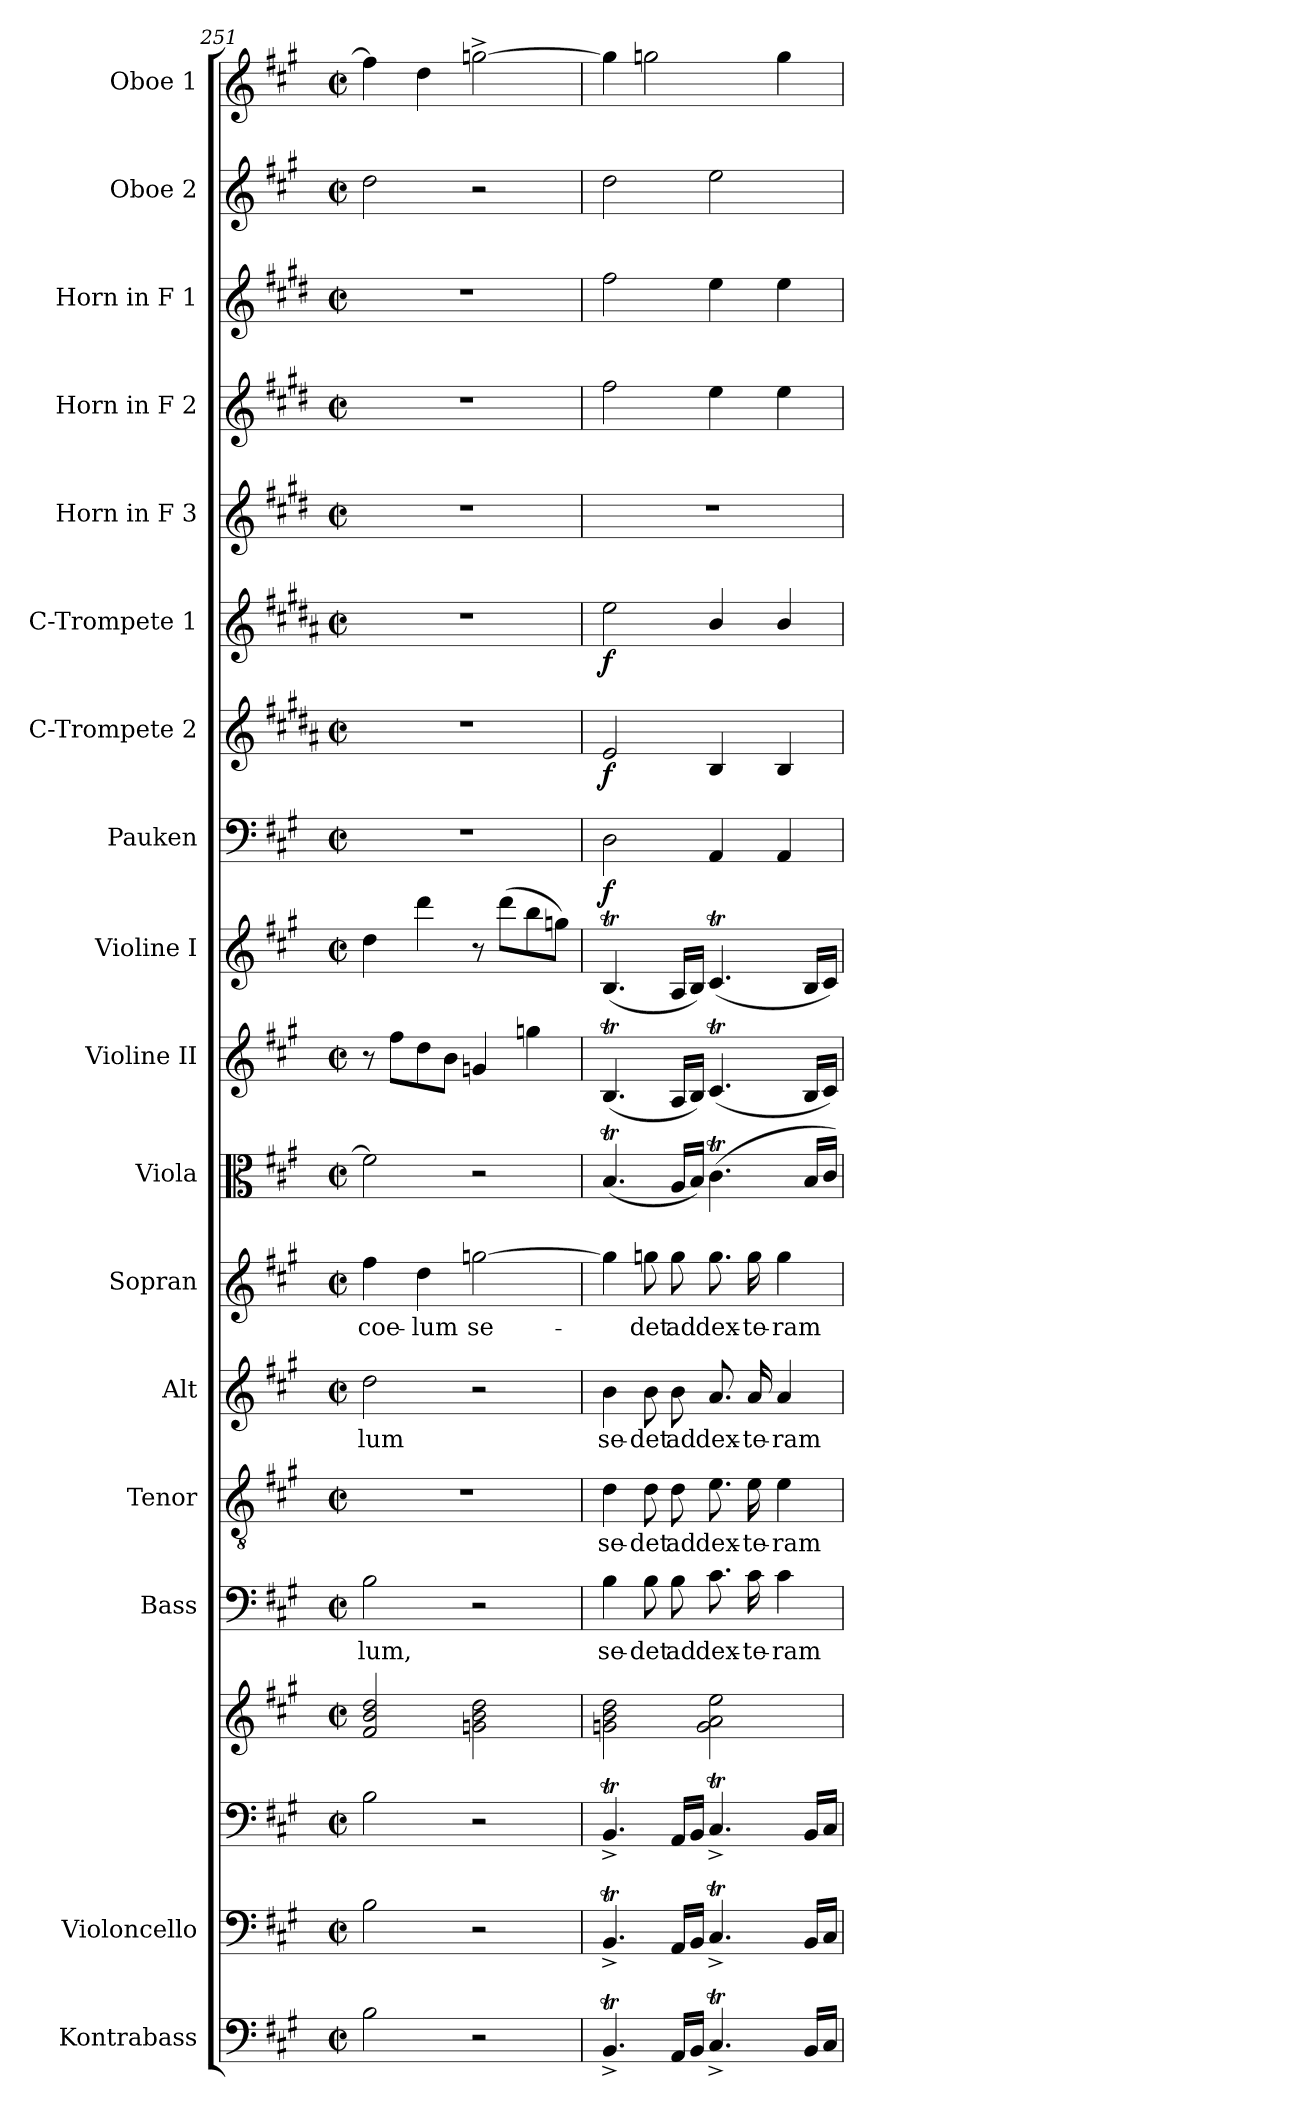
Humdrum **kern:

**kern	**kern	**kern	**kern	**kern	**text	**kern	**text	**kern	**text	**kern	**text	**kern	**kern	**kern	**kern	**dynam	**kern	**dynam	**kern	**dynam	**kern	**kern	**kern	**kern	**kern
*part18	*part17	*part16	*part16	*part15	*part15	*part14	*part14	*part13	*part13	*part12	*part12	*part11	*part10	*part9	*part8	*part8	*part7	*part7	*part6	*part6	*part5	*part4	*part3	*part2	*part1
*staff19	*staff18	*staff17	*staff16	*staff15	*staff15	*staff14	*staff14	*staff13	*staff13	*staff12	*staff12	*staff11	*staff10	*staff9	*staff8	*staff8	*staff7	*staff7	*staff6	*staff6	*staff5	*staff4	*staff3	*staff2	*staff1
*I"Kontrabass	*I"Violoncello	*	*	*I"Bass	*	*I"Tenor	*	*I"Alt	*	*I"Sopran	*	*I"Viola	*I"Violine II	*I"Violine I	*I"Pauken	*	*I"C-Trompete 2	*	*I"C-Trompete 1	*	*I"Horn in F 3	*I"Horn in F 2	*I"Horn in F 1	*I"Oboe 2	*I"Oboe 1
*I'Kb.	*I'Vc.	*	*	*I'B.	*	*I'T.	*	*I'A.	*	*I'S.	*	*I'Vla.	*I'Vl. II	*I'Vl. I	*I'Pk.	*	*I'C Trp. 2	*	*I'C Trp. 1	*	*	*	*	*I'Ob. 2	*I'Ob. 1
*clefF4	*clefF4	*clefF4	*clefG2	*clefF4	*	*clefGv2	*	*clefG2	*	*clefG2	*	*clefC3	*clefG2	*clefG2	*clefF4	*	*clefG2	*	*clefG2	*	*clefG2	*clefG2	*clefG2	*clefG2	*clefG2
*ITrd7c12	*	*	*	*	*	*	*	*	*	*	*	*	*	*	*	*	*ITrd1c2	*	*ITrd1c2	*	*ITrd4c7	*ITrd4c7	*ITrd4c7	*	*
*k[f#c#g#]	*k[f#c#g#]	*k[f#c#g#]	*k[f#c#g#]	*k[f#c#g#]	*	*k[f#c#g#]	*	*k[f#c#g#]	*	*k[f#c#g#]	*	*k[f#c#g#]	*k[f#c#g#]	*k[f#c#g#]	*k[f#c#g#]	*	*k[f#c#g#]	*	*k[f#c#g#]	*	*k[f#c#g#]	*k[f#c#g#]	*k[f#c#g#]	*k[f#c#g#]	*k[f#c#g#]
*A:	*A:	*A:	*A:	*A:	*	*A:	*	*A:	*	*A:	*	*A:	*A:	*A:	*A:	*	*A:	*	*A:	*	*A:	*A:	*A:	*A:	*A:
*M2/2	*M2/2	*M2/2	*M2/2	*M2/2	*	*M2/2	*	*M2/2	*	*M2/2	*	*M2/2	*M2/2	*M2/2	*M2/2	*	*M2/2	*	*M2/2	*	*M2/2	*M2/2	*M2/2	*M2/2	*M2/2
*met(c|)	*met(c|)	*met(c|)	*met(c|)	*met(c|)	*	*met(c|)	*	*met(c|)	*	*met(c|)	*	*met(c|)	*met(c|)	*met(c|)	*met(c|)	*	*met(c|)	*	*met(c|)	*	*met(c|)	*met(c|)	*met(c|)	*met(c|)	*met(c|)
=251	=251	=251	=251	=251	=251	=251	=251	=251	=251	=251	=251	=251	=251	=251	=251	=251	=251	=251	=251	=251	=251	=251	=251	=251	=251
!	!	!	!	!	!LO:LY:b	!	!	!	!LO:LY:b	!	!LO:LY:b	!	!	!	!	!	!	!	!	!	!	!	!	!	!
2BB\	2B\	2B\	2f#/ 2b/ 2dd/	2B\	-lum,	1r	.	2dd\	-lum	4ff#\	coe-	2f#\]	8r	4dd\	1r	.	1r	.	1r	.	1r	1r	1r	2dd\	4ff#\]
.	.	.	.	.	.	.	.	.	.	.	.	.	8ff#\L	.	.	.	.	.	.	.	.	.	.	.	.
!	!	!	!	!	!	!	!	!	!	!	!LO:LY:b	!	!	!	!	!	!	!	!	!	!	!	!	!	!
.	.	.	.	.	.	.	.	.	.	4dd\	-lum	.	8dd\	4ddd\	.	.	.	.	.	.	.	.	.	.	4dd\
.	.	.	.	.	.	.	.	.	.	.	.	.	8b\J	.	.	.	.	.	.	.	.	.	.	.	.
!	!	!	!	!	!	!	!	!	!	!	!LO:LY:b	!	!	!	!	!	!	!	!	!	!	!	!	!	!
2r	2r	2r	2gn\ 2b\ 2dd\	2r	.	.	.	2r	.	[2ggn\	se-	2r	4gn/	8r	.	.	.	.	.	.	.	.	.	2r	[2ggn^>\
.	.	.	.	.	.	.	.	.	.	.	.	.	.	(>8ddd\L	.	.	.	.	.	.	.	.	.	.	.
.	.	.	.	.	.	.	.	.	.	.	.	.	4ggn\	8bb\	.	.	.	.	.	.	.	.	.	.	.
.	.	.	.	.	.	.	.	.	.	.	.	.	.	8ggn\J)	.	.	.	.	.	.	.	.	.	.	.
=252	=252	=252	=252	=252	=252	=252	=252	=252	=252	=252	=252	=252	=252	=252	=252	=252	=252	=252	=252	=252	=252	=252	=252	=252	=252
!	!	!	!	!	!LO:LY:b	!	!LO:LY:b	!	!LO:LY:b	!	!	!	!	!	!	!LO:DY:b	!	!LO:DY:b	!	!LO:DY:b	!	!	!	!	!
4.BBBT^</	4.BBT^</	4.BBT^</	2gn\ 2b\ 2dd\	4B\	se-	4d\	se-	4b\	se-	4gg\]	.	(<4.BT/	(<4.BT/	(<4.BT/	2D\	f	2d/	f	2dd\	f	1r	2b\	2b\	2dd\	4gg\]
!	!	!	!	!	!LO:LY:b	!	!LO:LY:b	!	!LO:LY:b	!	!LO:LY:b	!	!	!	!	!	!	!	!	!	!	!	!	!	!
.	.	.	.	8B\	-det	8d\	-det	8b\	-det	8ggn\	-det	.	.	.	.	.	.	.	.	.	.	.	.	.	2ggn\
!	!	!	!	!	!LO:LY:b	!	!LO:LY:b	!	!LO:LY:b	!	!LO:LY:b	!	!	!	!	!	!	!	!	!	!	!	!	!	!
16AAA/LL	16AA/LL	16AA/LL	.	8B\	ad	8d\	ad	8b\	ad	8gg\	ad	16A/LL	16A/LL	16A/LL	.	.	.	.	.	.	.	.	.	.	.
16BBB/JJ	16BB/JJ	16BB/JJ	.	.	.	.	.	.	.	.	.	16B/JJ)	16B/JJ)	16B/JJ)	.	.	.	.	.	.	.	.	.	.	.
!	!	!	!	!	!LO:LY:b	!	!LO:LY:b	!	!LO:LY:b	!	!LO:LY:b	!	!	!	!	!	!	!	!	!	!	!	!	!	!
4.CC#t^</	4.C#t^</	4.C#t^</	2g\ 2a\ 2ee\	8.c#\	dex-	8.e\	dex-	8.a/	dex-	8.gg\	dex-	(>4.c#t\	(<4.c#t/	(<4.c#t/	4AA/	.	4A/	.	4a/	.	.	4a\	4a\	2ee\	.
!	!	!	!	!	!LO:LY:b	!	!LO:LY:b	!	!LO:LY:b	!	!LO:LY:b	!	!	!	!	!	!	!	!	!	!	!	!	!	!
.	.	.	.	16c#\	-te-	16e\	-te-	16a/	-te-	16gg\	-te-	.	.	.	.	.	.	.	.	.	.	.	.	.	.
!	!	!	!	!	!LO:LY:b	!	!LO:LY:b	!	!LO:LY:b	!	!LO:LY:b	!	!	!	!	!	!	!	!	!	!	!	!	!	!
.	.	.	.	4c#\	-ram	4e\	-ram	4a/	-ram	4gg\	-ram	.	.	.	4AA/	.	4A/	.	4a/	.	.	4a\	4a\	.	4gg\
16BBB/LL	16BB/LL	16BB/LL	.	.	.	.	.	.	.	.	.	16B/LL	16B/LL	16B/LL	.	.	.	.	.	.	.	.	.	.	.
16CC#/JJ	16C#/JJ	16C#/JJ	.	.	.	.	.	.	.	.	.	16c#/JJ)	16c#/JJ)	16c#/JJ)	.	.	.	.	.	.	.	.	.	.	.
=	=	=	=	=	=	=	=	=	=	=	=	=	=	=	=	=	=	=	=	=	=	=	=	=	=
*-	*-	*-	*-	*-	*-	*-	*-	*-	*-	*-	*-	*-	*-	*-	*-	*-	*-	*-	*-	*-	*-	*-	*-	*-	*-
